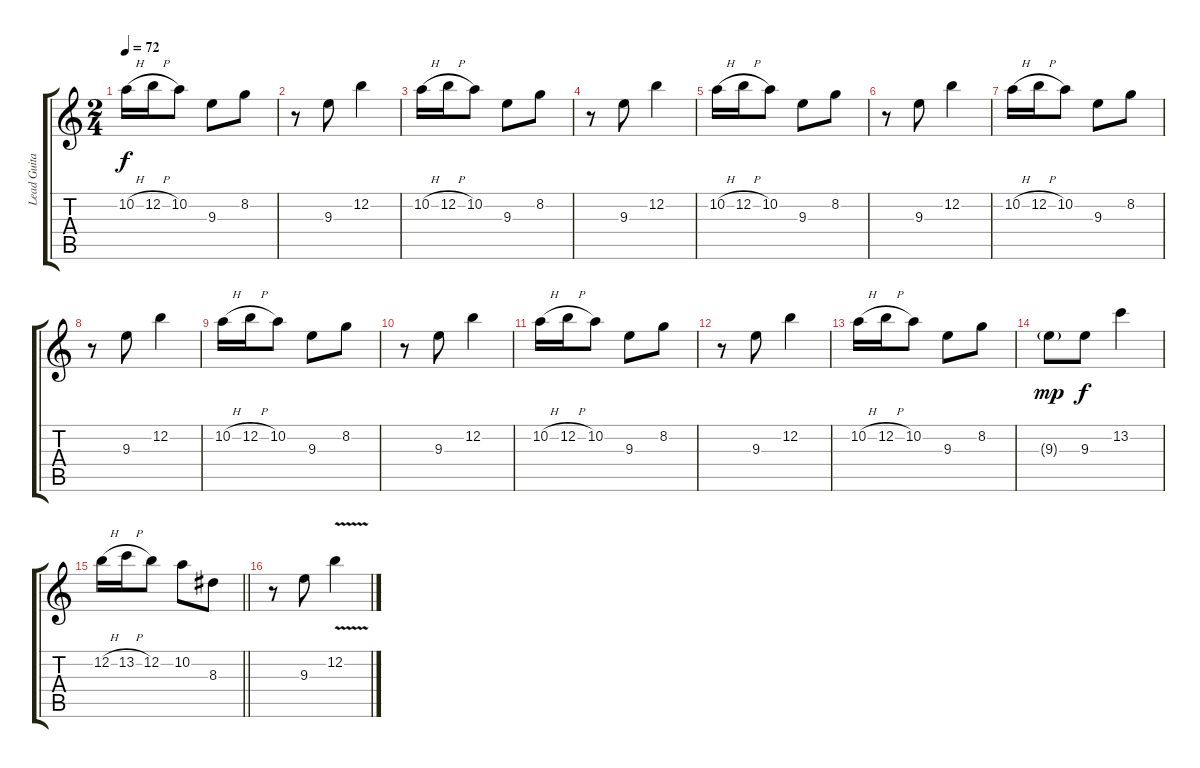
\track ("Lead Guitar" "Lead Guita") {instrument electricguitarclean}
\staff {score tabs}
\tuning (E4 B3 G3 D3 A2 E2) {hide}
\ts (2 4)
\tempo 72
\clef g2
\ks c
10.2{h}.16{dy f} 12.2{h}.16 10.2.8 9.3.8 8.2.8 |
r.8 9.3.8 12.2.4 |
10.2{h}.16 12.2{h}.16 10.2.8 9.3.8 8.2.8 |
r.8 9.3.8 12.2.4 |
10.2{h}.16 12.2{h}.16 10.2.8 9.3.8 8.2.8 |
r.8 9.3.8 12.2.4 |
10.2{h}.16 12.2{h}.16 10.2.8 9.3.8 8.2.8 |
r.8 9.3.8 12.2.4 |
10.2{h}.16 12.2{h}.16 10.2.8 9.3.8 8.2.8 |
r.8 9.3.8 12.2.4 |
10.2{h}.16 12.2{h}.16 10.2.8 9.3.8 8.2.8 |
r.8 9.3.8 12.2.4 |
10.2{h}.16 12.2{h}.16 10.2.8 9.3.8 8.2.8 |
9.3{g}.8{dy mp} 9.3.8{dy f} 13.2.4 |
\barLineRight lightlight
12.2{h}.16 13.2{h}.16 12.2.8 10.2.8 8.3.8 |
r.8 9.3.8 12.2{v}.4
